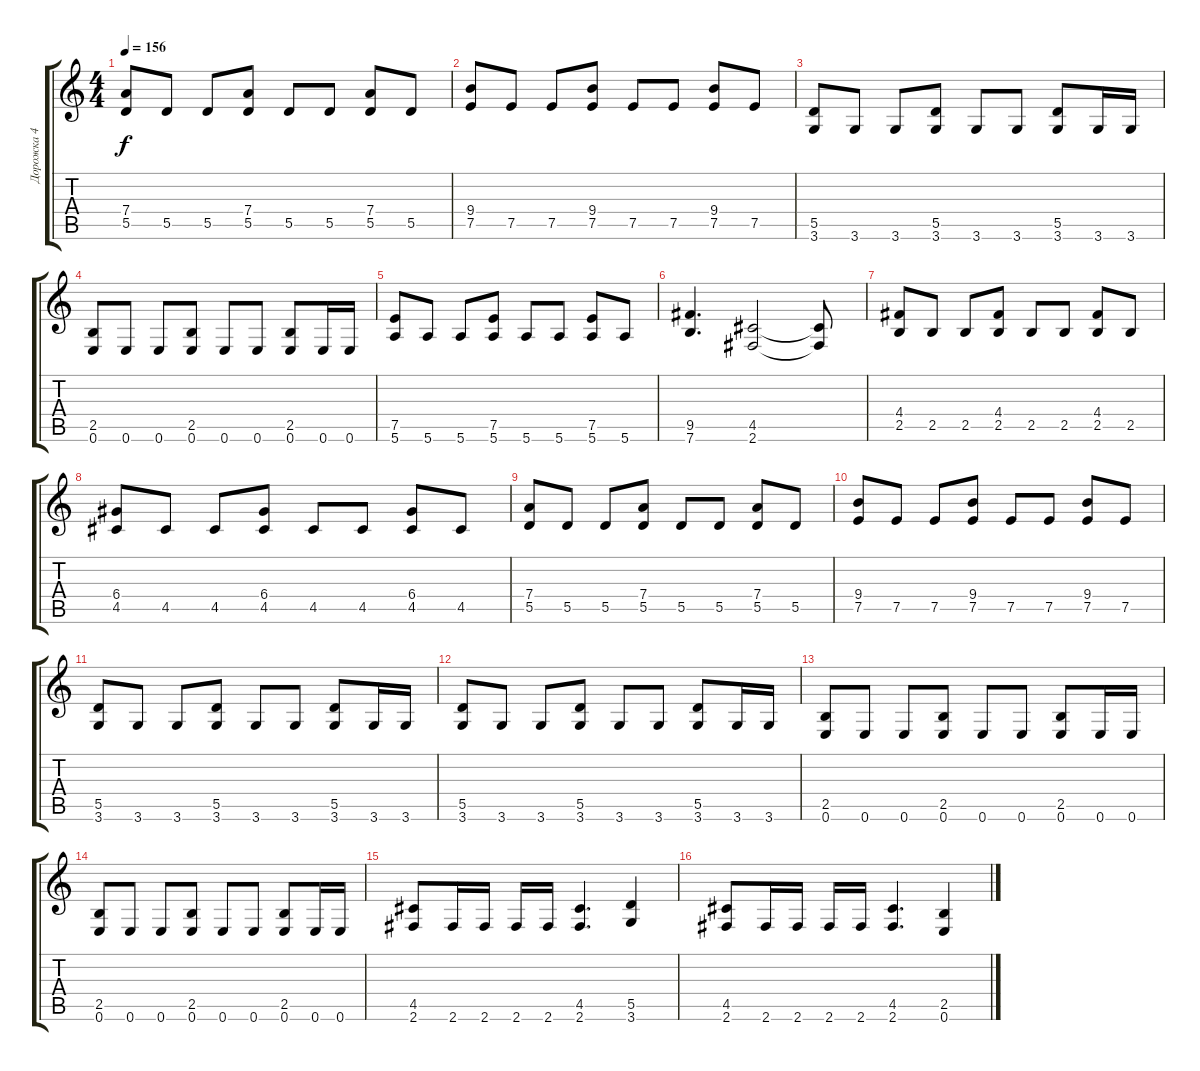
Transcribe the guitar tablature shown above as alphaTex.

\track ("Дорожка 4" "Дорожка 4") {instrument distortionguitar}
\staff {score tabs}
\tuning (E4 B3 G3 D3 A2 E2) {hide}
\ts (4 4)
\tempo 156
\clef g2
\ks c
(7.4 5.5).8{dy f} 5.5.8 5.5.8 (7.4 5.5).8 5.5.8 5.5.8 (7.4 5.5).8 5.5.8 |
(9.4 7.5).8 7.5.8 7.5.8 (9.4 7.5).8 7.5.8 7.5.8 (9.4 7.5).8 7.5.8 |
(5.5 3.6).8 3.6.8 3.6.8 (5.5 3.6).8 3.6.8 3.6.8 (5.5 3.6).8 3.6.16 3.6.16 |
(2.5 0.6).8 0.6.8 0.6.8 (2.5 0.6).8 0.6.8 0.6.8 (2.5 0.6).8 0.6.16 0.6.16 |
(7.5 5.6).8 5.6.8 5.6.8 (7.5 5.6).8 5.6.8 5.6.8 (7.5 5.6).8 5.6.8 |
(9.5 7.6).4{d} (4.5 2.6).2 (4.5{t} 2.6{t}).8 |
(4.4 2.5).8 2.5.8 2.5.8 (4.4 2.5).8 2.5.8 2.5.8 (4.4 2.5).8 2.5.8 |
(6.4 4.5).8 4.5.8 4.5.8 (6.4 4.5).8 4.5.8 4.5.8 (6.4 4.5).8 4.5.8 |
(7.4 5.5).8 5.5.8 5.5.8 (7.4 5.5).8 5.5.8 5.5.8 (7.4 5.5).8 5.5.8 |
(9.4 7.5).8 7.5.8 7.5.8 (9.4 7.5).8 7.5.8 7.5.8 (9.4 7.5).8 7.5.8 |
(5.5 3.6).8 3.6.8 3.6.8 (5.5 3.6).8 3.6.8 3.6.8 (5.5 3.6).8 3.6.16 3.6.16 |
(5.5 3.6).8 3.6.8 3.6.8 (5.5 3.6).8 3.6.8 3.6.8 (5.5 3.6).8 3.6.16 3.6.16 |
(2.5 0.6).8 0.6.8 0.6.8 (2.5 0.6).8 0.6.8 0.6.8 (2.5 0.6).8 0.6.16 0.6.16 |
(2.5 0.6).8 0.6.8 0.6.8 (2.5 0.6).8 0.6.8 0.6.8 (2.5 0.6).8 0.6.16 0.6.16 |
(4.5 2.6).8 2.6.16 2.6.16 2.6.16 2.6.16 (4.5 2.6).4{d} (5.5 3.6).4 |
(4.5 2.6).8 2.6.16 2.6.16 2.6.16 2.6.16 (4.5 2.6).4{d} (2.5 0.6).4
